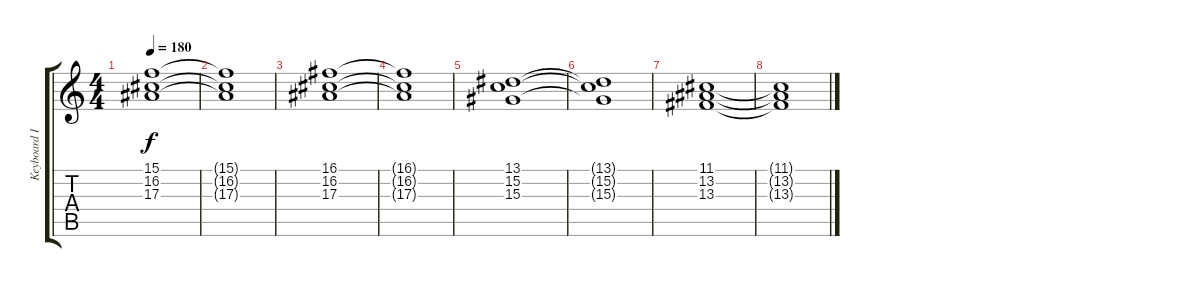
\track ("Keyboard II" "Keyboard I") {instrument churchorgan}
\staff {score tabs}
\tuning (D4 A3 F3 C3 G2 D2) {hide}
\ts (4 4)
\tempo 180
\clef g2
\ks c
(15.1 16.2 17.3).1{dy f} |
(15.1{t} 16.2{t} 17.3{t}).1 |
(16.1 16.2 17.3).1 |
(16.1{t} 16.2{t} 17.3{t}).1 |
(13.1 15.2 15.3).1 |
(13.1{t} 15.2{t} 15.3{t}).1 |
(11.1 13.2 13.3).1 |
(11.1{t} 13.2{t} 13.3{t}).1
